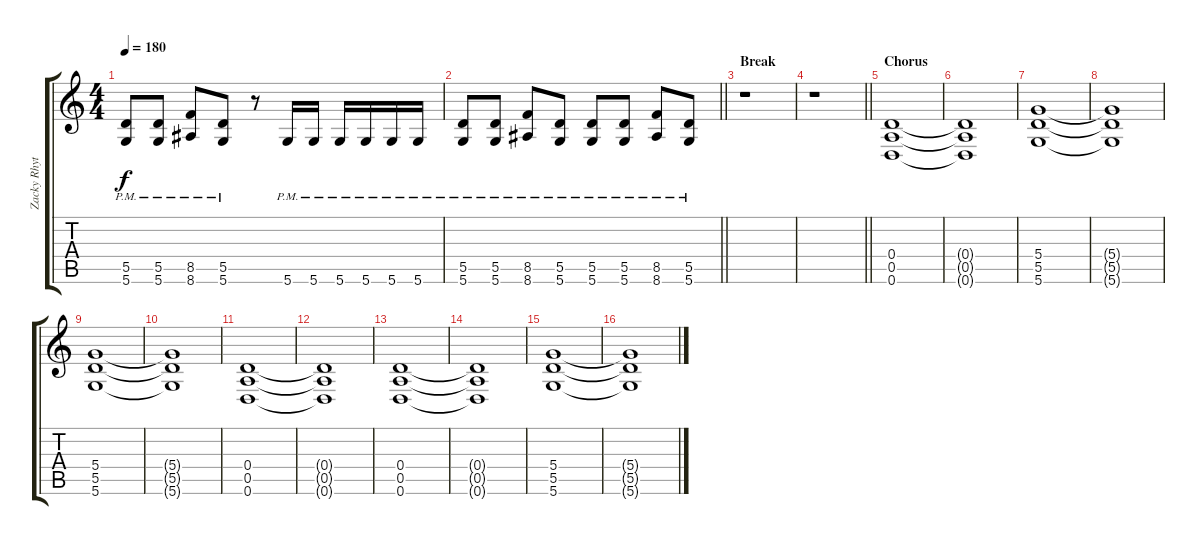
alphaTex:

\track ("Zacky Rhythm" "Zacky Rhyt") {instrument overdrivenguitar}
\staff {score tabs}
\tuning (E4 B3 G3 D3 A2 D2) {hide}
\ts (4 4)
\tempo 180
\clef g2
\ks c
(5.5{pm} 5.6{pm}).8{dy f} (5.5{pm} 5.6{pm}).8 (8.5{pm} 8.6{pm}).8 (5.5{pm} 5.6{pm}).8 r.8 5.6{pm}.16 5.6{pm}.16 5.6{pm}.16 5.6{pm}.16 5.6{pm}.16 5.6{pm}.16 |
\barLineRight lightlight
(5.5{pm} 5.6{pm}).8 (5.5{pm} 5.6{pm}).8 (8.5{pm} 8.6{pm}).8 (5.5{pm} 5.6{pm}).8 (5.5{pm} 5.6{pm}).8 (5.5{pm} 5.6{pm}).8 (8.5{pm} 8.6{pm}).8 (5.5{pm} 5.6{pm}).8 |
\section ("" "Break")
r.1 |
\barLineRight lightlight
r.1 |
\section ("" "Chorus")
(0.4 0.5 0.6).1 |
(0.4{t} 0.5{t} 0.6{t}).1 |
(5.4 5.5 5.6).1 |
(5.4{t} 5.5{t} 5.6{t}).1 |
(5.4 5.5 5.6).1 |
(5.4{t} 5.5{t} 5.6{t}).1 |
(0.4 0.5 0.6).1 |
(0.4{t} 0.5{t} 0.6{t}).1 |
(0.4 0.5 0.6).1 |
(0.4{t} 0.5{t} 0.6{t}).1 |
(5.4 5.5 5.6).1 |
(5.4{t} 5.5{t} 5.6{t}).1
